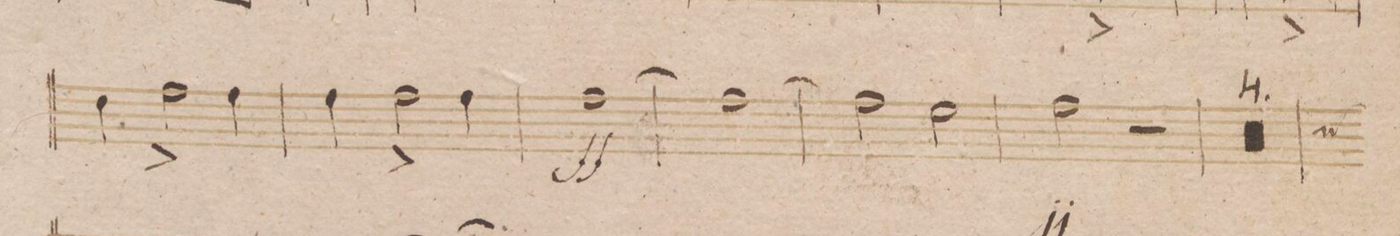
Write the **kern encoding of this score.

**kern	**dynam
*I"Oboe 1mo	*
*clefG2	*
*k[b-]	*
*met(c|)	*
*M2/2	*
4dd\	.
2ff^<\	.
4ff\	.
=51	=51
4ff\	.
2ff^<\	.
4ff\	.
=52	=52
[1ff	ff
=53	=53
1ff_	.
=54	=54
2ff\]	.
2ee\	.
=55	=55
2ff\	.
2r	.
=56	=56
00r	.
=57	=57
=58	=58
=59	=59
*custos:cc	*
=60	=60
*-	*-
